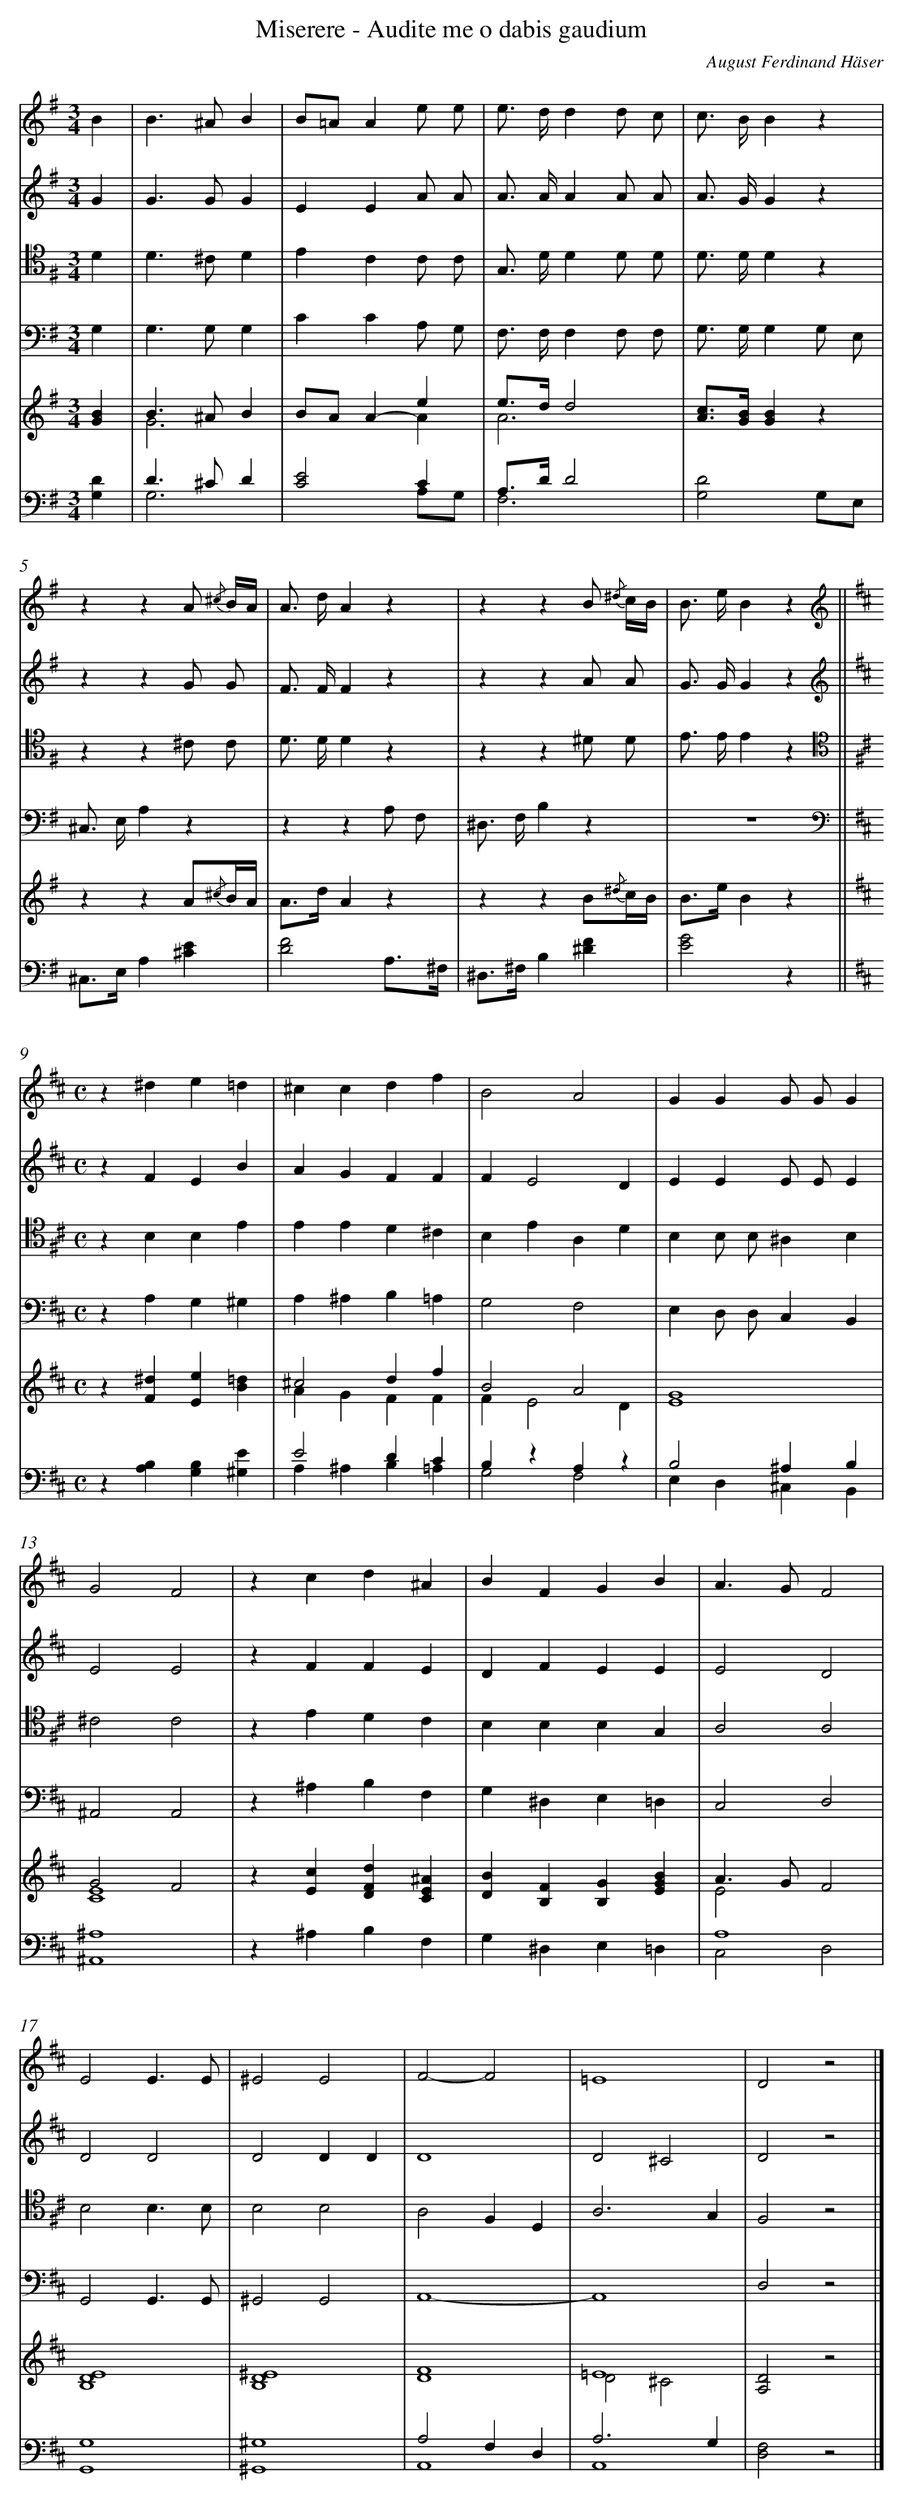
X:1
T: Miserere - Audite me o dabis gaudium
C: August Ferdinand Häser
L: 1/4
M: 3/4
V: 1 clef=treble
V: 2 clef=treble
V: 3 clef=tenor
V: 4 clef=bass
V: 5 clef=treble
V: 6 clef=bass
K: G
[V:1] B [I:setbarnb 1]|
[V:2] G |
[V:3] D |
[V:4] G, |
[V:5] [BG] |
[V:6] [DG,] |
[V:1] B>^AB |
[V:2] G>GG |
[V:3] D>^CD |
[V:4] G,>G,G, |
[V:5] B>^AB & G3 |
[V:6] D>^CD & G,3 |
[V:1] B/=A/Ae/ e/ |
[V:2] EEA/ A/ |
[V:3] ECC/ C/ |
[V:4] CCA,/ G,/ |
[V:5] B/A/A-e & x2A |
[V:6] [E2C2]C & x2A,/G,/ |
[V:1] e/> d/dd/ c/ |
[V:2] A/> A/AA/ A/ |
[V:3] G,/> D/DD/ D/ |
[V:4] F,/> F,/F,F,/ F,/ |
[V:5] e/>d/d2 & A3 |
[V:6] A,/>D/D2 & F,3 |
[V:1] c/> B/Bz |
[V:2] A/> G/Gz |
[V:3] D/> D/Dz |
[V:4] G,/> G,/G,G,/ E,/ |
[V:5] [c/A/]>[B/G/][BG]z |
[V:6] [D2G,2]G,/E,/ |
[V:1] zzA/ {/^c} B//A// |
[V:2] zzG/ G/ |
[V:3] zz^C/ C/ |
[V:4] ^C,/> E,/A,z |
[V:5] zzA/{/^c}B//A// |
[V:6] ^C,/>E,/A,[E^C] |
[V:1] A/> d/Az |
[V:2] F/> F/Fz |
[V:3] D/> D/Dz |
[V:4] zzA,/ F,/ |
[V:5] A/>d/Az |
[V:6] [F2D2]A,3//^F,// |
[V:1] zzB/ {/^d} c//B// |
[V:2] zzA/ A/ |
[V:3] zz^D/ D/ |
[V:4] ^D,/> F,/B,z |
[V:5] zzB/{/^d}c//B// |
[V:6] ^D,/>^F,/B,[F^D] |
[V:1] B/> e/Bz ||
[V:2] G/> G/Gz ||
[V:3] E/> E/Ez ||
[V:4] z3 ||
[V:5] B/>e/Bz ||
[V:6] [G2E2]z ||
[V:1]  [K:D] [K:clef=treble][M:C]z^de=d |
[V:2]  [K:D] [K:clef=treble][M:C]zFEB |
[V:3]  [K:D] [K:clef=tenor][M:C]zB,B,E |
[V:4]  [K:D] [K:clef=bass][M:C]zA,G,^G, |
[V:5]  [K:D] [M:C]z[^dF][eE][=dB] |
[V:6]  [K:D] [M:C]z[B,A,][B,G,][E^G,] |
[V:1] ^ccdf |
[V:2] AGFF |
[V:3] EED^C |
[V:4] A,^A,B,=A, |
[V:5] ^c2df & AGFF |
[V:6] E2DC & A,^A,B,=A, |
[V:1] B2A2 |
[V:2] FE2D |
[V:3] B,EA,D |
[V:4] G,2F,2 |
[V:5] B2A2 & FE2D |
[V:6] B,zA,z & G,2F,2 |
[V:1] GGG/ G/G |
[V:2] EEE/ E/E |
[V:3] B,B,/ B,/^A,B, |
[V:4] E,D,/ D,/C,B,, |
[V:5] [G4E4] |
[V:6] B,2^A,B, & E,D,^C,B,, |
[V:1] G2F2 |
[V:2] E2E2 |
[V:3] ^C2C2 |
[V:4] ^A,,2A,,2 |
[V:5] G2F2 & [E4C4] |
[V:6] [^A,4^A,,4] |
[V:1] zcd^A |
[V:2] zFFE |
[V:3] zEDC |
[V:4] z^A,B,F, |
[V:5] z[cE][dFD][^AEC] |
[V:6] z^A,B,F, |
[V:1] BFGB |
[V:2] DFEE |
[V:3] B,B,B,G, |
[V:4] G,^D,E,=D, |
[V:5] [BD][FB,][GB,][BGE] |
[V:6] G,^D,E,=D, |
[V:1] A>GF2 |
[V:2] E2D2 |
[V:3] A,2A,2 |
[V:4] C,2D,2 |
[V:5] A>GF2 & E2x2 |
[V:6] A,4 & C,2D,2 |
[V:1] E2E3/E/ |
[V:2] D2D2 |
[V:3] B,2B,3/B,/ |
[V:4] G,,2G,,3/G,,/ |
[V:5] [E4D4B,4] |
[V:6] [G,4G,,4] |
[V:1] ^E2E2 |
[V:2] D2DD |
[V:3] B,2B,2 |
[V:4] ^G,,2G,,2 |
[V:5] [^E4D4B,4] |
[V:6] [^G,4^G,,4] |
[V:1] F2-F2 |
[V:2] D4 |
[V:3] A,2F,D, |
[V:4] A,,4- |
[V:5] [F4D4] |
[V:6] A,2F,D, & A,,4 |
[V:1] =E4 |
[V:2] D2^C2 |
[V:3] A,3G, |
[V:4] A,,4 |
[V:5] =E4 & D2^C2 |
[V:6] A,3G, & A,,4 |
[V:1] D2z2 |]
[V:2] D2z2 |]
[V:3] F,2z2 |]
[V:4] D,2z2 |]
[V:5] [D2A,2]z2 |]
[V:6] [F,2D,2]z2 |]
